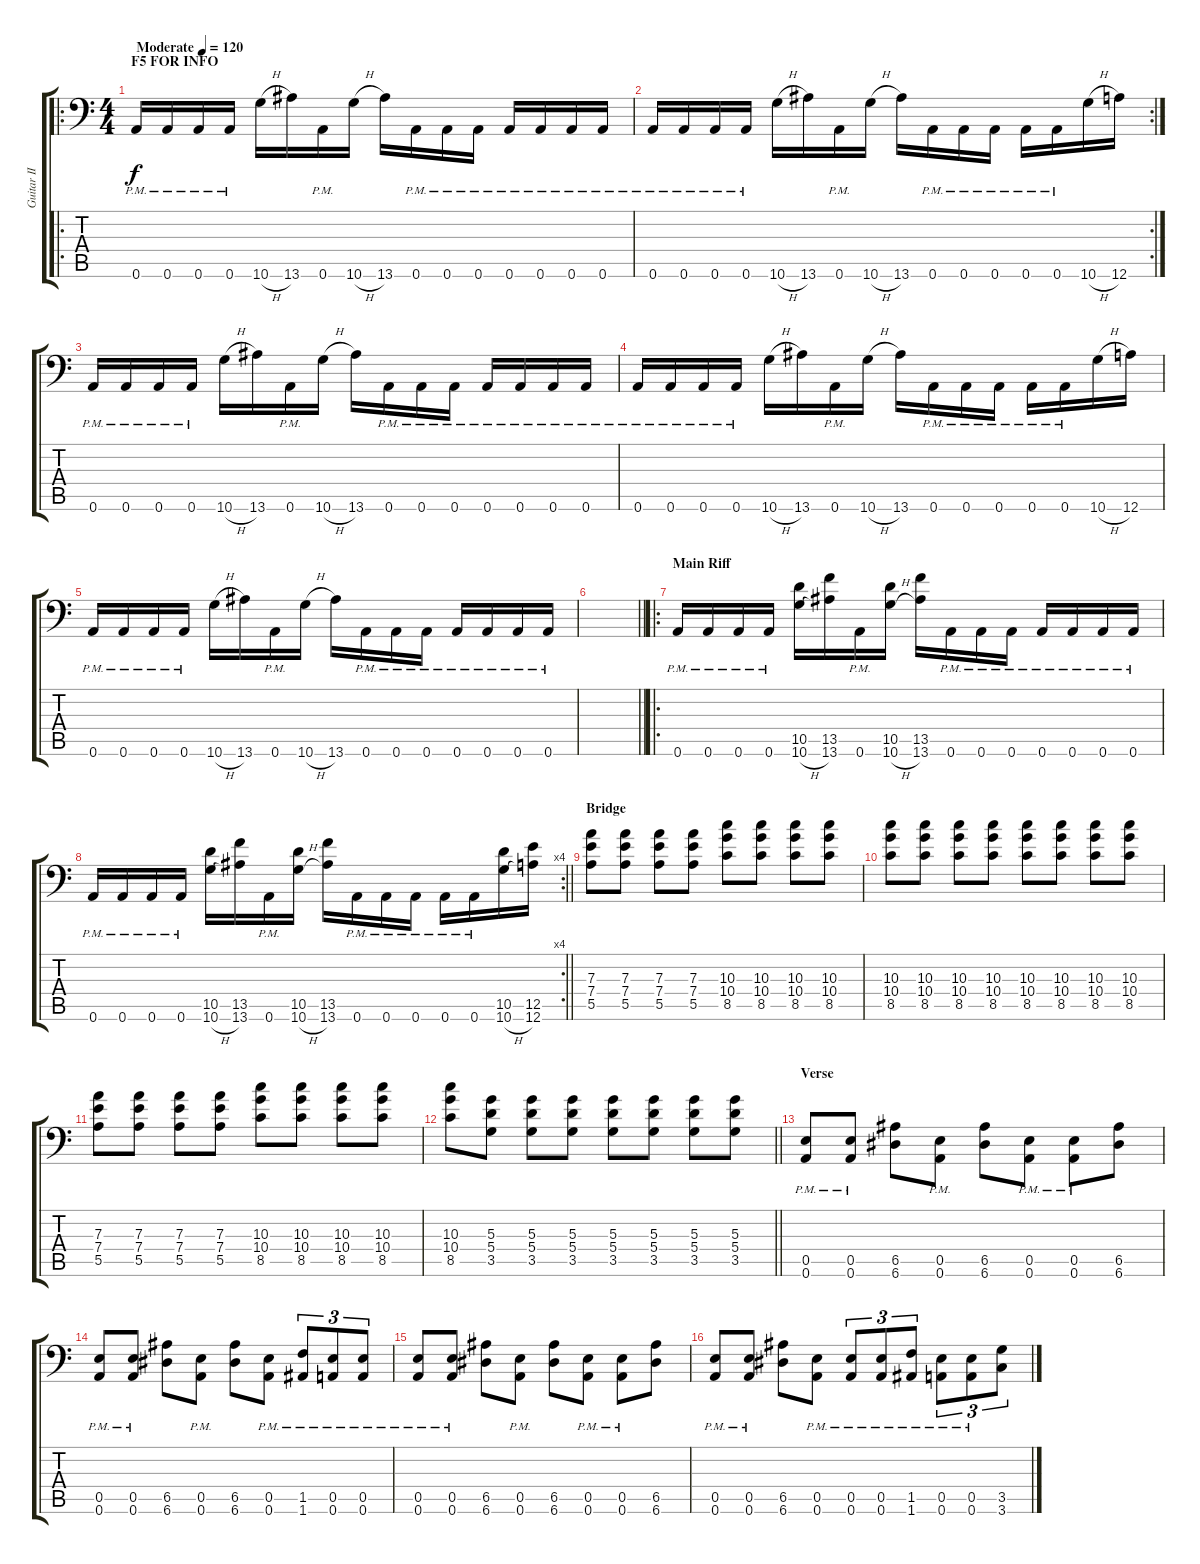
\track ("Guitar II" "Guitar II") {instrument distortionguitar}
\staff {score tabs}
\tuning (B3 Gb3 D3 A2 E2 A1) {hide}
\ro
\ts (4 4)
\section ("" "F5 FOR INFO")
\tempo (120 "Moderate")
\clef f4
\ks c
0.6{pm}.16{dy f instrument distortionguitar} 0.6{pm}.16 0.6{pm}.16 0.6{pm}.16 10.6{h}.16 13.6.16 0.6{pm}.16 10.6{h}.16 13.6.16 0.6{pm}.16 0.6{pm}.16 0.6{pm}.16 0.6{pm}.16 0.6{pm}.16 0.6{pm}.16 0.6{pm}.16 |
\rc 2
0.6{pm}.16 0.6{pm}.16 0.6{pm}.16 0.6{pm}.16 10.6{h}.16 13.6.16 0.6{pm}.16 10.6{h}.16 13.6.16 0.6{pm}.16 0.6{pm}.16 0.6{pm}.16 0.6{pm}.16 0.6{pm}.16 10.6{h}.16 12.6.16 |
0.6{pm}.16 0.6{pm}.16 0.6{pm}.16 0.6{pm}.16 10.6{h}.16 13.6.16 0.6{pm}.16 10.6{h}.16 13.6.16 0.6{pm}.16 0.6{pm}.16 0.6{pm}.16 0.6{pm}.16 0.6{pm}.16 0.6{pm}.16 0.6{pm}.16 |
0.6{pm}.16 0.6{pm}.16 0.6{pm}.16 0.6{pm}.16 10.6{h}.16 13.6.16 0.6{pm}.16 10.6{h}.16 13.6.16 0.6{pm}.16 0.6{pm}.16 0.6{pm}.16 0.6{pm}.16 0.6{pm}.16 10.6{h}.16 12.6.16 |
0.6{pm}.16 0.6{pm}.16 0.6{pm}.16 0.6{pm}.16 10.6{h}.16 13.6.16 0.6{pm}.16 10.6{h}.16 13.6.16 0.6{pm}.16 0.6{pm}.16 0.6{pm}.16 0.6{pm}.16 0.6{pm}.16 0.6{pm}.16 0.6{pm}.16 |
\barLineRight lightlight
|
\ro
\section ("" "Main Riff")
0.6{pm}.16 0.6{pm}.16 0.6{pm}.16 0.6{pm}.16 (10.5 10.6{h}).16 (13.5 13.6).16 0.6{pm}.16 (10.5 10.6{h}).16 (13.5 13.6).16 0.6{pm}.16 0.6{pm}.16 0.6{pm}.16 0.6{pm}.16 0.6{pm}.16 0.6{pm}.16 0.6{pm}.16 |
\rc 4
\barLineRight lightlight
0.6{pm}.16 0.6{pm}.16 0.6{pm}.16 0.6{pm}.16 (10.5 10.6{h}).16 (13.5 13.6).16 0.6{pm}.16 (10.5 10.6{h}).16 (13.5 13.6).16 0.6{pm}.16 0.6{pm}.16 0.6{pm}.16 0.6{pm}.16 0.6{pm}.16 (10.5 10.6{h}).16 (12.5 12.6).16 |
\section ("" "Bridge")
(7.3 7.4 5.5).8 (7.3 7.4 5.5).8 (7.3 7.4 5.5).8 (7.3 7.4 5.5).8 (10.3 10.4 8.5).8 (10.3 10.4 8.5).8 (10.3 10.4 8.5).8 (10.3 10.4 8.5).8 |
(10.3 10.4 8.5).8 (10.3 10.4 8.5).8 (10.3 10.4 8.5).8 (10.3 10.4 8.5).8 (10.3 10.4 8.5).8 (10.3 10.4 8.5).8 (10.3 10.4 8.5).8 (10.3 10.4 8.5).8 |
(7.3 7.4 5.5).8 (7.3 7.4 5.5).8 (7.3 7.4 5.5).8 (7.3 7.4 5.5).8 (10.3 10.4 8.5).8 (10.3 10.4 8.5).8 (10.3 10.4 8.5).8 (10.3 10.4 8.5).8 |
\barLineRight lightlight
(10.3 10.4 8.5).8 (5.3 5.4 3.5).8 (5.3 5.4 3.5).8 (5.3 5.4 3.5).8 (5.3 5.4 3.5).8 (5.3 5.4 3.5).8 (5.3 5.4 3.5).8 (5.3 5.4 3.5).8 |
\section ("" "Verse")
(0.5{pm} 0.6).8 (0.5{pm} 0.6).8 (6.5 6.6).8 (0.5{pm} 0.6).8 (6.5 6.6).8 (0.5{pm} 0.6).8 (0.5{pm} 0.6).8 (6.5 6.6).8 |
(0.5{pm} 0.6).8 (0.5{pm} 0.6).8 (6.5 6.6).8 (0.5{pm} 0.6).8 (6.5 6.6).8 (0.5{pm} 0.6).8 (1.5{pm} 1.6).8{tu (3 2)} (0.5{pm} 0.6).8{tu (3 2)} (0.5{pm} 0.6).8{tu (3 2)} |
(0.5{pm} 0.6).8 (0.5{pm} 0.6).8 (6.5 6.6).8 (0.5{pm} 0.6).8 (6.5 6.6).8 (0.5{pm} 0.6).8 (0.5{pm} 0.6).8 (6.5 6.6).8 |
(0.5{pm} 0.6).8 (0.5{pm} 0.6).8 (6.5 6.6).8 (0.5{pm} 0.6).8 (0.5{pm} 0.6).8{tu (3 2)} (0.5{pm} 0.6).8{tu (3 2)} (1.5{pm} 1.6).8{tu (3 2)} (0.5{pm} 0.6).8{tu (3 2)} (0.5{pm} 0.6).8{tu (3 2)} (3.5 3.6).8{tu (3 2)}
